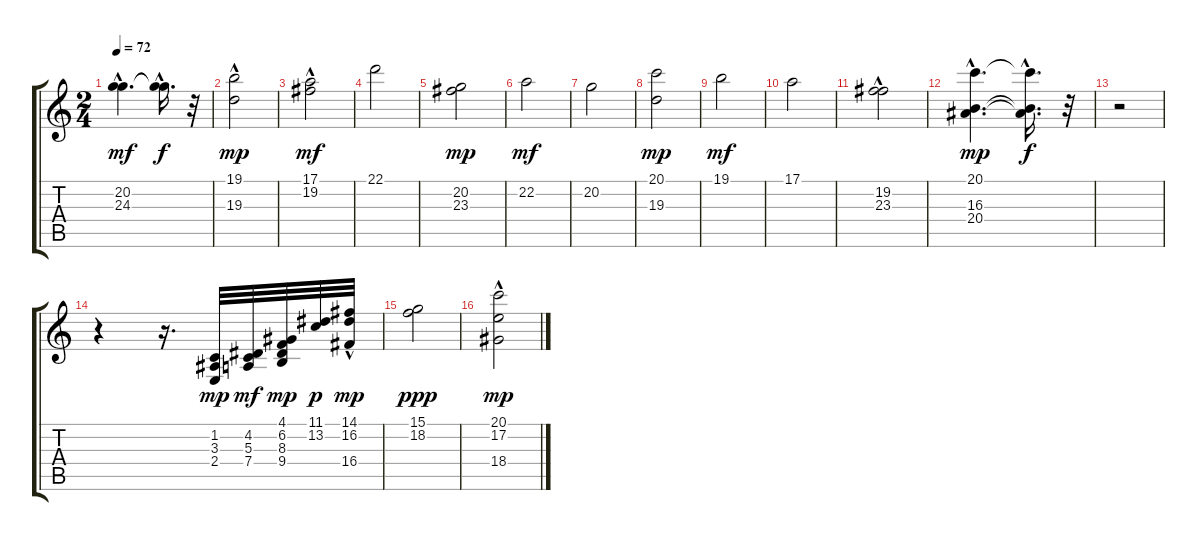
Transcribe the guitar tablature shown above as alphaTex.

\track "" {instrument percussiveorgan}
\staff {score tabs}
\tuning (E4 B3 G3 D3 A2 E2) {hide}
\ts (2 4)
\tempo 72
\clef g2
\ks c
(20.2{hac} 24.3{hac}).4{d dy mf} (20.2{hac t} 24.3{hac t}).16{d dy f} r.32 |
(19.1 19.3{hac}).2{dy mp} |
(17.1{hac} 19.2{hac}).2{dy mf} |
22.1.2 |
(20.2 23.3).2{dy mp} |
22.2.2{dy mf} |
20.2.2 |
(20.1 19.3).2{dy mp} |
19.1.2{dy mf} |
17.1.2 |
(19.2{hac} 23.3).2 |
(20.1{hac} 16.3{hac} 20.4{hac}).4{d dy mp} (20.1{hac t} 16.3{hac t} 20.4{hac t}).16{d dy f} r.32 |
r.2 |
r.4 r.16{d} (1.2 3.3 2.4).32{dy mp} (4.2 5.3 7.4).32{dy mf} (4.1 6.2 8.3 9.4).32{dy mp} (11.1 13.2).32{dy p} (14.1 16.2 16.4{hac}).32{dy mp} |
(15.1 18.2).2{dy ppp} |
(20.1 17.2 18.4{hac}).2{dy mp}
